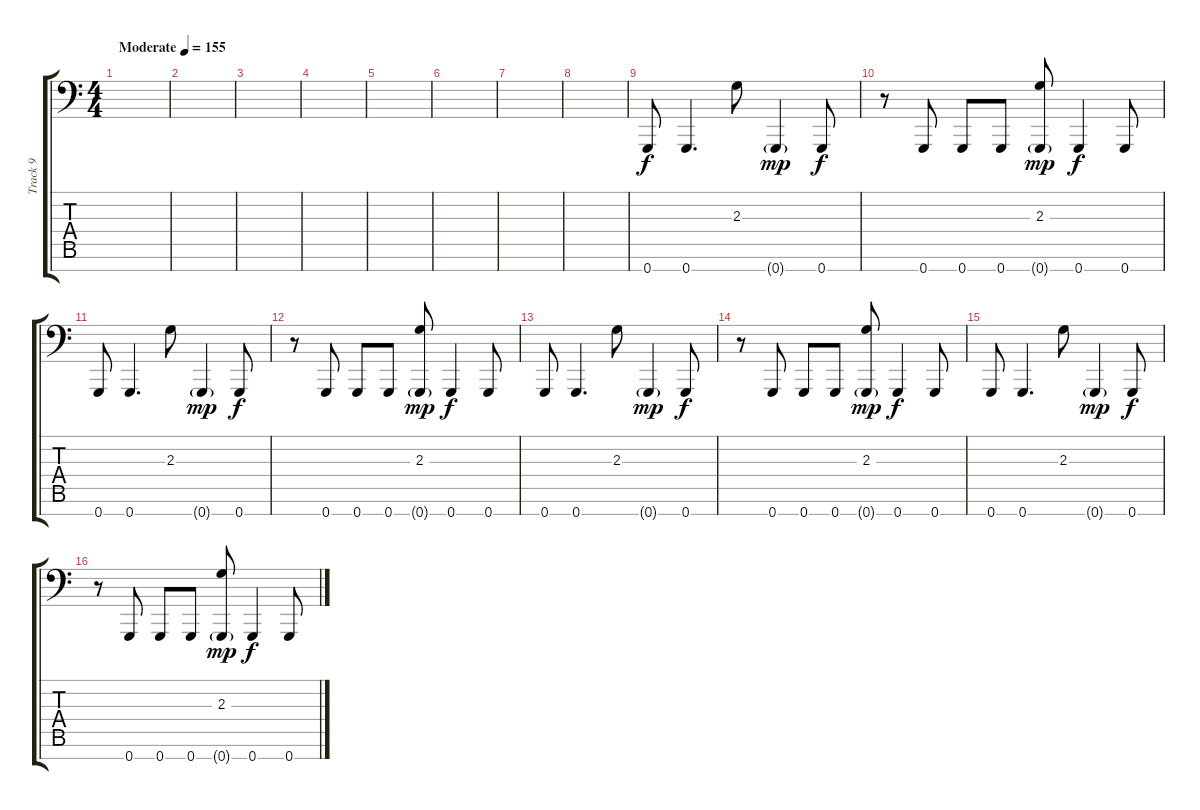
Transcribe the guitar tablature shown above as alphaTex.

\track ("Track 9" "Track 9") {instrument gunshot}
\staff {score tabs}
\tuning (D4 A3 F3 C3 G2 D2 G1) {hide}
\ts (4 4)
\tempo (155 "Moderate")
\clef f4
\ks c
|
|
|
|
|
|
|
|
0.7.8 0.7.4{d} 2.3.8 0.7{g}.4{dy mp} 0.7.8{dy f} |
r.8 0.7.8 0.7.8 0.7.8 (2.3 0.7{g}).8{dy mp} 0.7.4{dy f} 0.7.8 |
0.7.8 0.7.4{d} 2.3.8 0.7{g}.4{dy mp} 0.7.8{dy f} |
r.8 0.7.8 0.7.8 0.7.8 (2.3 0.7{g}).8{dy mp} 0.7.4{dy f} 0.7.8 |
0.7.8 0.7.4{d} 2.3.8 0.7{g}.4{dy mp} 0.7.8{dy f} |
r.8 0.7.8 0.7.8 0.7.8 (2.3 0.7{g}).8{dy mp} 0.7.4{dy f} 0.7.8 |
0.7.8 0.7.4{d} 2.3.8 0.7{g}.4{dy mp} 0.7.8{dy f} |
r.8 0.7.8 0.7.8 0.7.8 (2.3 0.7{g}).8{dy mp} 0.7.4{dy f} 0.7.8
